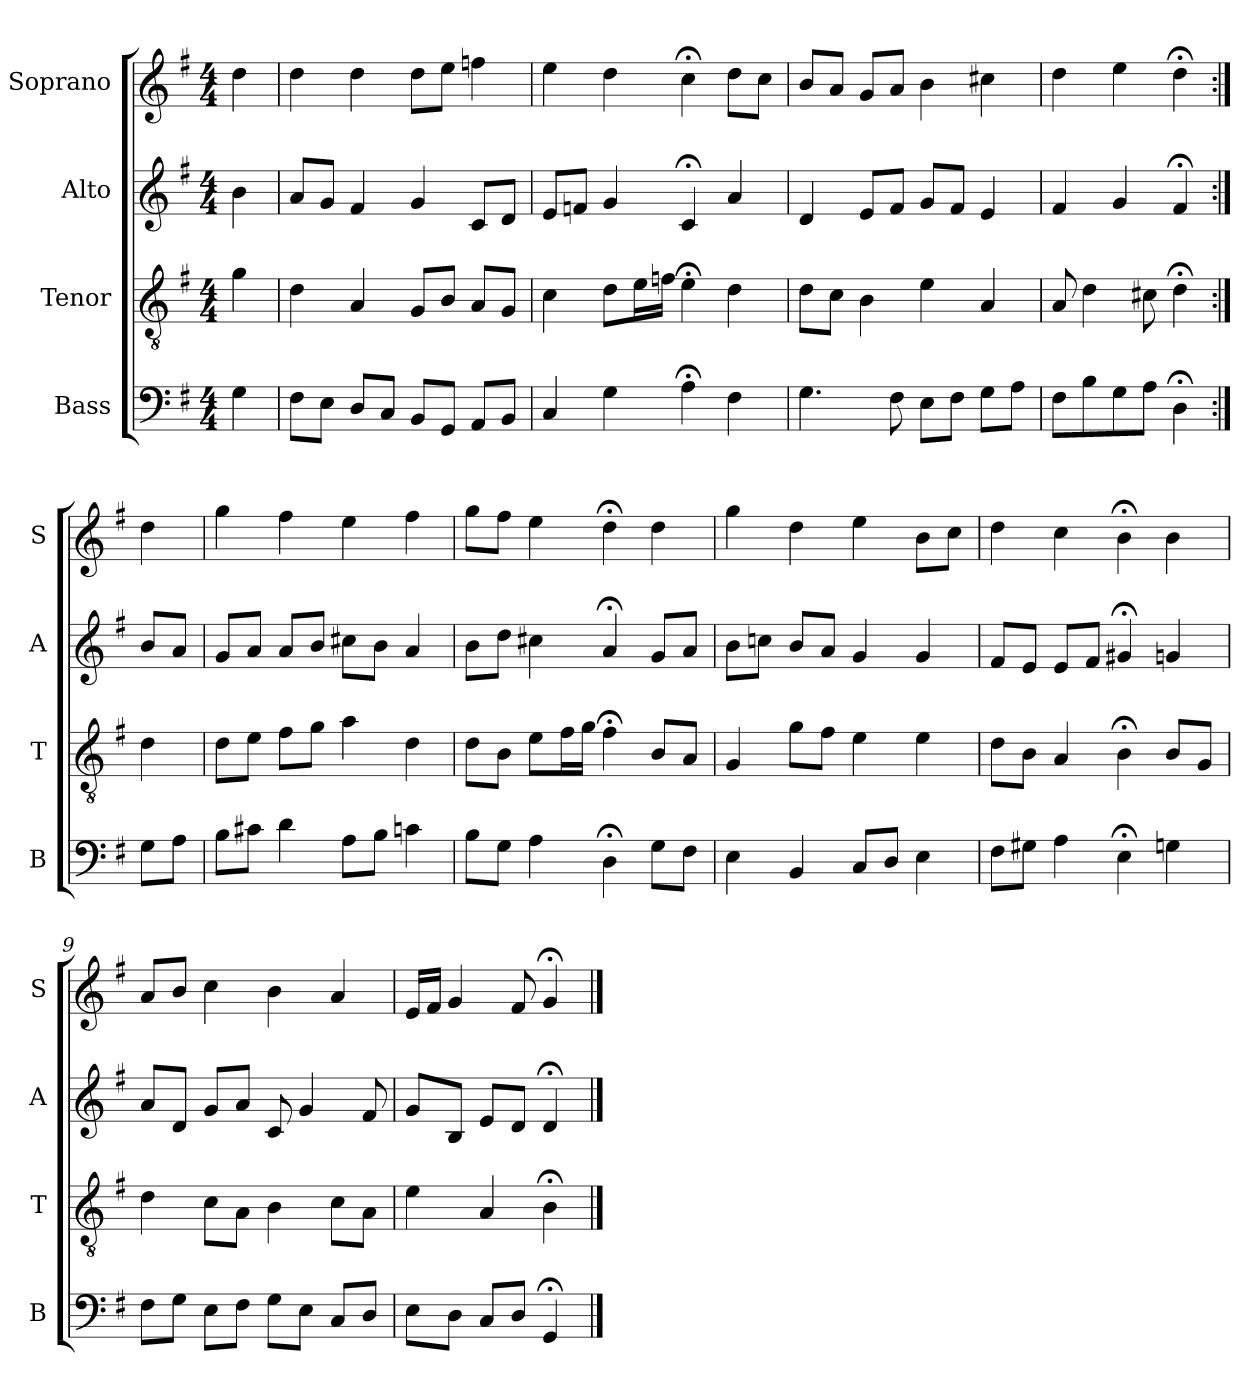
**kern	**kern	**kern	**kern
*part4	*part3	*part2	*part1
*staff4	*staff3	*staff2	*staff1
*I"Bass	*I"Tenor	*I"Alto	*I"Soprano
*I'B	*I'T	*I'A	*I'S
*clefF4	*clefGv2	*clefG2	*clefG2
*k[f#]	*k[f#]	*k[f#]	*k[f#]
*G:	*G:	*G:	*G:
*M4/4	*M4/4	*M4/4	*M4/4
*MM100	*MM100	*MM100	*MM100
=	=	=	=
4G	4g	4b	4dd
=1	=1	=1	=1
8F#L	4d	8aL	4dd
8EJ	.	8gJ	.
8DL	4A	4f#	4dd
8CJ	.	.	.
8BBL	8GL	4g	8ddL
8GGJ	8BJ	.	8eeJ
8AAL	8AL	8cL	4ffn
8BBJ	8GJ	8dJ	.
=2	=2	=2	=2
4C	4c	8eL	4ee
.	.	8fnJ	.
4G	8dL	4g	4dd
.	16eL	.	.
.	16fnJJ	.	.
4A;<	4e;<	4c;<	4cc;<
4F#	4d	4a	8ddL
.	.	.	8ccJ
=3	=3	=3	=3
4.G	8dL	4d	8bL
.	8cJ	.	8aJ
.	4B	8eL	8gL
8F#	.	8f#J	8aJ
8EL	4e	8gL	4b
8F#J	.	8f#J	.
8GL	4A	4e	4cc#X
8AJ	.	.	.
=4	=4	=4	=4
8F#L	8A	4f#	4dd
8B	4d	.	.
8G	.	4g	4ee
8AJ	8c#X	.	.
4D;<	4d;<	4f#;<	4dd;<
=:|!	=:|!	=:|!	=:|!
8GL	4d	8bL	4dd
8AJ	.	8aJ	.
=5	=5	=5	=5
8BL	8dL	8gL	4gg
8c#XJ	8eJ	8aJ	.
4d	8f#L	8aL	4ff#
.	8gJ	8bJ	.
8AL	4a	8cc#XL	4ee
8BJ	.	8bJ	.
4cn	4d	4a	4ff#
=6	=6	=6	=6
8BL	8dL	8bL	8ggL
8GJ	8BJ	8ddJ	8ff#J
4A	8eL	4cc#X	4ee
.	16f#L	.	.
.	16gJJ	.	.
4D;<	4f#;<	4a;<	4dd;<
8GL	8BL	8gL	4dd
8F#J	8AJ	8aJ	.
=7	=7	=7	=7
4E	4G	8bL	4gg
.	.	8ccnJ	.
4BB	8gL	8bL	4dd
.	8f#J	8aJ	.
8CL	4e	4g	4ee
8DJ	.	.	.
4E	4e	4g	8bL
.	.	.	8ccJ
=8	=8	=8	=8
8F#L	8dL	8f#L	4dd
8G#XJ	8BJ	8eJ	.
4A	4A	8eL	4cc
.	.	8f#J	.
4E;<	4B;<	4g#X;<	4b;<
4Gn	8BL	4gn	4b
.	8GJ	.	.
=9	=9	=9	=9
8F#L	4d	8aL	8aL
8GJ	.	8dJ	8bJ
8EL	8cL	8gL	4cc
8F#J	8AJ	8aJ	.
8GL	4B	8c	4b
8EJ	.	4g	.
8CL	8cL	.	4a
8DJ	8AJ	8f#	.
=10	=10	=10	=10
8EL	4e	8gL	16eLL
.	.	.	16f#JJ
8DJ	.	8BJ	4g
8CL	4A	8eL	.
8DJ	.	8dJ	8f#
4GG;<	4B;<	4d;<	4g;<
==	==	==	==
*-	*-	*-	*-
